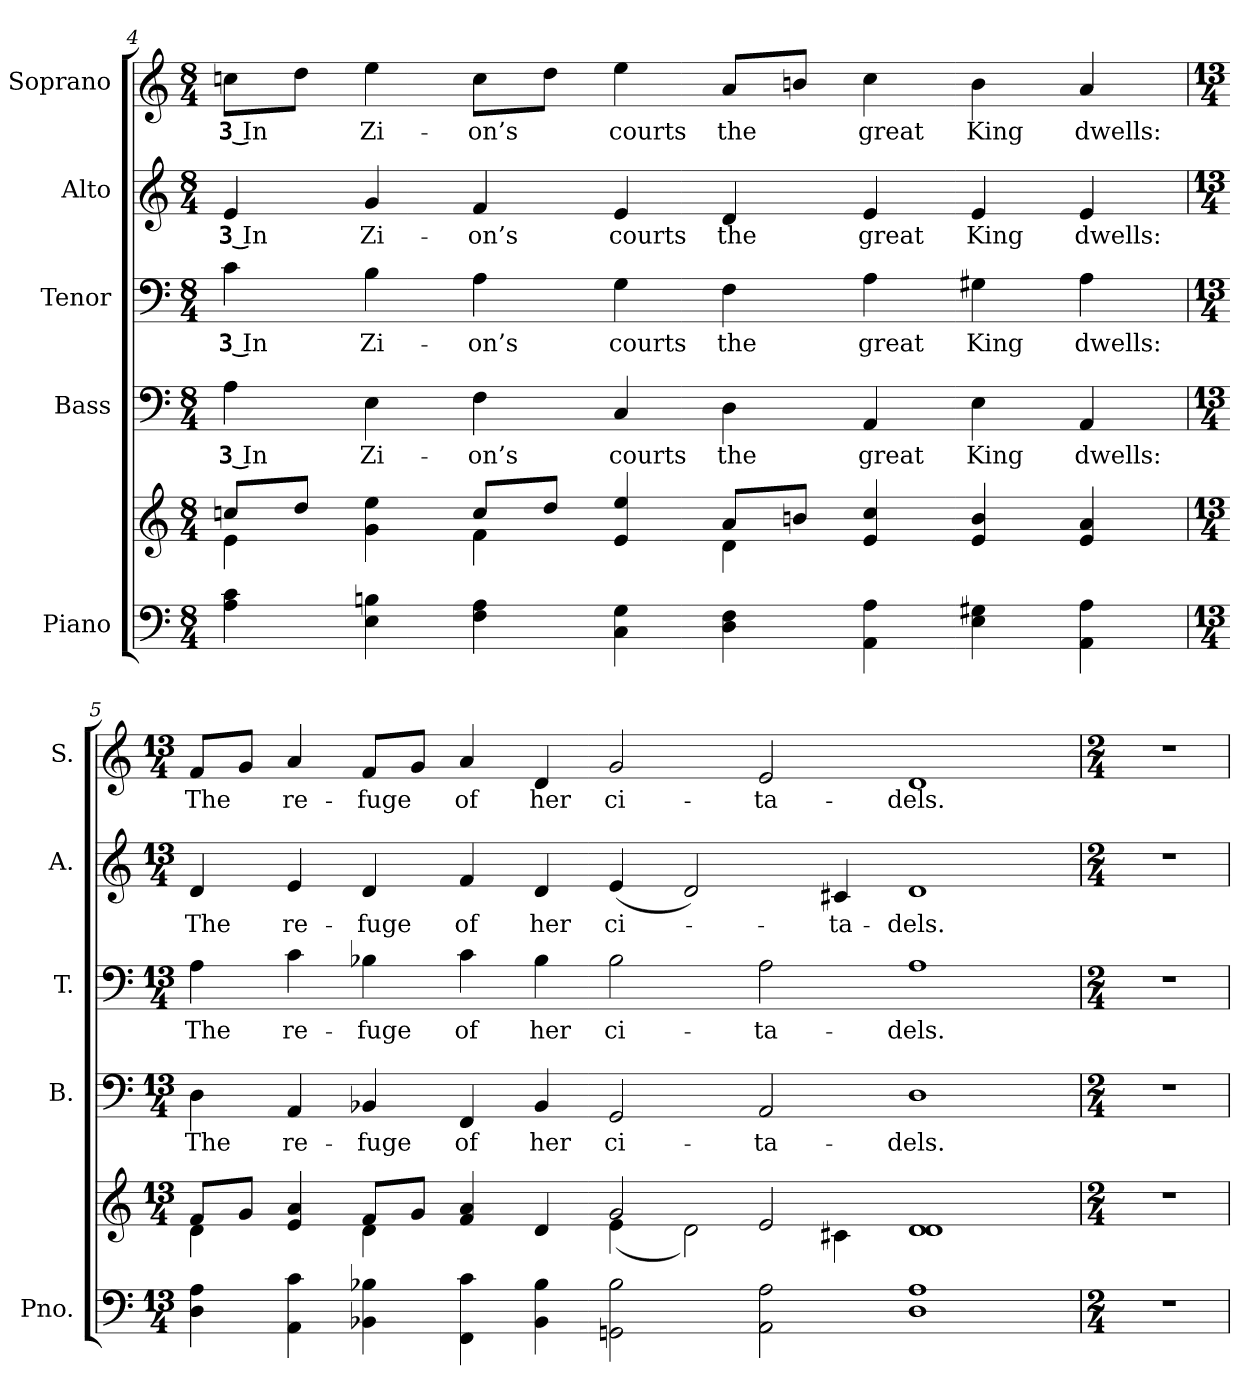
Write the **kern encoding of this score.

**kern	**kern	**kern	**text	**kern	**text	**kern	**text	**kern	**text
*part5	*part5	*part4	*part4	*part3	*part3	*part2	*part2	*part1	*part1
*staff6	*staff5	*staff4	*staff4	*staff3	*staff3	*staff2	*staff2	*staff1	*staff1
*I"Piano	*	*I"Bass	*	*I"Tenor	*	*I"Alto	*	*I"Soprano	*
*I'Pno.	*	*I'B.	*	*I'T.	*	*I'A.	*	*I'S.	*
!!LO:PB:g=z
*clefF4	*clefG2	*clefF4	*	*clefF4	*	*clefG2	*	*clefG2	*
*k[]	*k[]	*k[]	*	*k[]	*	*k[]	*	*k[]	*
*C:	*C:	*C:	*	*C:	*	*C:	*	*C:	*
*M8/4	*M8/4	*M8/4	*	*M8/4	*	*M8/4	*	*M8/4	*
=4	=4	=4	=4	=4	=4	=4	=4	=4	=4
*	*^	*	*	*	*	*	*	*	*
!	!	!	!	!LO:LY:b:color=#000000	!	!	!	!	!	!
!	!	!	!	!	!	!LO:LY:b:color=#000000	!	!	!	!
!	!	!	!	!	!	!	!	!LO:LY:b:color=#000000	!	!
!	!	!	!	!	!	!	!	!	!	!LO:LY:b:color=#000000
4Ai\ 4ci	8ccni/L	4ei\	4Ai\	3 In	4ci\	3 In	4ei/	3 In	8ccni\L	3 In
.	8ddi/J	.	.	.	.	.	.	.	8ddi\J	.
!	!	!	!	!LO:LY:b:color=#000000	!	!	!	!	!	!
!	!	!	!	!	!	!LO:LY:b:color=#000000	!	!	!	!
!	!	!	!	!	!	!	!	!LO:LY:b:color=#000000	!	!
!	!	!	!	!	!	!	!	!	!	!LO:LY:b:color=#000000
4Ei\ 4Bni	4gi\ 4eei	4ryy	4Ei\	Zi-	4Bi\	Zi-	4gi/	Zi-	4eei\	Zi-
!	!	!	!	!LO:LY:b:color=#000000	!	!	!	!	!	!
!	!	!	!	!	!	!LO:LY:b:color=#000000	!	!	!	!
!	!	!	!	!	!	!	!	!LO:LY:b:color=#000000	!	!
!	!	!	!	!	!	!	!	!	!	!LO:LY:b:color=#000000
4Fi\ 4Ai	8cci/L	4fi\	4Fi\	-on’s	4Ai\	-on’s	4fi/	-on’s	8cci\L	-on’s
.	8ddi/J	.	.	.	.	.	.	.	8ddi\J	.
!	!	!	!	!LO:LY:b:color=#000000	!	!	!	!	!	!
!	!	!	!	!	!	!LO:LY:b:color=#000000	!	!	!	!
!	!	!	!	!	!	!	!	!LO:LY:b:color=#000000	!	!
!	!	!	!	!	!	!	!	!	!	!LO:LY:b:color=#000000
4Ci\ 4Gi	4ei/ 4eei	4ryy	4Ci/	courts	4Gi\	courts	4ei/	courts	4eei\	courts
!	!	!	!	!LO:LY:b:color=#000000	!	!	!	!	!	!
!	!	!	!	!	!	!LO:LY:b:color=#000000	!	!	!	!
!	!	!	!	!	!	!	!	!LO:LY:b:color=#000000	!	!
!	!	!	!	!	!	!	!	!	!	!LO:LY:b:color=#000000
4Di\ 4Fi	8ai/L	4di\	4Di\	the	4Fi\	the	4di/	the	8ai/L	the
.	8bni/J	.	.	.	.	.	.	.	8bni/J	.
!	!	!	!	!LO:LY:b:color=#000000	!	!	!	!	!	!
!	!	!	!	!	!	!LO:LY:b:color=#000000	!	!	!	!
!	!	!	!	!	!	!	!	!LO:LY:b:color=#000000	!	!
!	!	!	!	!	!	!	!	!	!	!LO:LY:b:color=#000000
4AAi\ 4Ai	4ei/ 4cci	2ryy	4AAi/	great	4Ai\	great	4ei/	great	4cci\	great
!	!	!	!	!LO:LY:b:color=#000000	!	!	!	!	!	!
!	!	!	!	!	!	!LO:LY:b:color=#000000	!	!	!	!
!	!	!	!	!	!	!	!	!LO:LY:b:color=#000000	!	!
!	!	!	!	!	!	!	!	!	!	!LO:LY:b:color=#000000
4Ei\ 4G#Xi	4ei/ 4bi	.	4Ei\	King	4G#Xi\	King	4ei/	King	4bi\	King
!	!	!	!	!LO:LY:b:color=#000000	!	!	!	!	!	!
!	!	!	!	!	!	!LO:LY:b:color=#000000	!	!	!	!
!	!	!	!	!	!	!	!	!LO:LY:b:color=#000000	!	!
!	!	!	!	!	!	!	!	!	!	!LO:LY:b:color=#000000
4AAi\ 4Ai	4ei/ 4ai	4ryy	4AAi/	dwells:	4Ai\	dwells:	4ei/	dwells:	4ai/	dwells:
!!LO:PB:g=z
=5	=5	=5	=5	=5	=5	=5	=5	=5	=5	=5
*M13/4	*M13/4	*	*M13/4	*	*M13/4	*	*M13/4	*	*M13/4	*
!	!	!	!	!LO:LY:b:color=#000000	!	!	!	!	!	!
!	!	!	!	!	!	!LO:LY:b:color=#000000	!	!	!	!
!	!	!	!	!	!	!	!	!LO:LY:b:color=#000000	!	!
!	!	!	!	!	!	!	!	!	!	!LO:LY:b:color=#000000
4Di\ 4Ai	8fi/L	4di\	4Di\	The	4Ai\	The	4di/	The	8fi/L	The
.	8gi/J	.	.	.	.	.	.	.	8gi/J	.
!	!	!	!	!LO:LY:b:color=#000000	!	!	!	!	!	!
!	!	!	!	!	!	!LO:LY:b:color=#000000	!	!	!	!
!	!	!	!	!	!	!	!	!LO:LY:b:color=#000000	!	!
!	!	!	!	!	!	!	!	!	!	!LO:LY:b:color=#000000
4AAi\ 4ci	4ei/ 4ai	4ryy	4AAi/	re-	4ci\	re-	4ei/	re-	4ai/	re-
!	!	!	!	!LO:LY:b:color=#000000	!	!	!	!	!	!
!	!	!	!	!	!	!LO:LY:b:color=#000000	!	!	!	!
!	!	!	!	!	!	!	!	!LO:LY:b:color=#000000	!	!
!	!	!	!	!	!	!	!	!	!	!LO:LY:b:color=#000000
4BB-Xi\ 4B-Xi	8fi/L	4di\	4BB-Xi/	-fuge	4B-Xi\	-fuge	4di/	-fuge	8fi/L	-fuge
.	8gi/J	.	.	.	.	.	.	.	8gi/J	.
!	!	!	!	!LO:LY:b:color=#000000	!	!	!	!	!	!
!	!	!	!	!	!	!LO:LY:b:color=#000000	!	!	!	!
!	!	!	!	!	!	!	!	!LO:LY:b:color=#000000	!	!
!	!	!	!	!	!	!	!	!	!	!LO:LY:b:color=#000000
4FFi\ 4ci	4fi/ 4ai	2ryy	4FFi/	of	4ci\	of	4fi/	of	4ai/	of
!	!	!	!	!LO:LY:b:color=#000000	!	!	!	!	!	!
!	!	!	!	!	!	!LO:LY:b:color=#000000	!	!	!	!
!	!	!	!	!	!	!	!	!LO:LY:b:color=#000000	!	!
!	!	!	!	!	!	!	!	!	!	!LO:LY:b:color=#000000
4BB-i\ 4B-i	4di/	.	4BB-i/	her	4B-i\	her	4di/	her	4di/	her
!	!	!	!	!LO:LY:b:color=#000000	!	!	!	!	!	!
!	!	!	!	!	!	!LO:LY:b:color=#000000	!	!	!	!
!	!	!	!	!	!	!	!	!LO:LY:b:color=#000000	!	!
!	!	!	!	!	!	!	!	!	!	!LO:LY:b:color=#000000
2GGni\ 2B-i	2gi/	(4ei\	2GGi/	ci-	2B-i\	ci-	(4ei/	ci-	2gi/	ci-
.	.	2di\)	.	.	.	.	2di/)	.	.	.
!	!	!	!	!LO:LY:b:color=#000000	!	!	!	!	!	!
!	!	!	!	!	!	!LO:LY:b:color=#000000	!	!	!	!
!	!	!	!	!	!	!	!	!	!	!LO:LY:b:color=#000000
2AAi\ 2Ai	2ei/	.	2AAi/	-ta-	2Ai\	-ta-	.	.	2ei/	-ta-
!	!	!	!	!	!	!	!	!LO:LY:b:color=#000000	!	!
.	.	4c#Xi\	.	.	.	.	4c#Xi/	-ta-	.	.
!	!	!	!	!LO:LY:b:color=#000000	!	!	!	!	!	!
!	!	!	!	!	!	!LO:LY:b:color=#000000	!	!	!	!
!	!	!	!	!	!	!	!	!LO:LY:b:color=#000000	!	!
!	!	!	!	!	!	!	!	!	!	!LO:LY:b:color=#000000
1Di 1Ai	1di 1di	1ryy	1Di	-dels.	1Ai	-dels.	1di	-dels.	1di	-dels.
*	*v	*v	*	*	*	*	*	*	*	*
!!LO:PB:g=z
=6	=6	=6	=6	=6	=6	=6	=6	=6	=6
*M2/4	*M2/4	*M2/4	*	*M2/4	*	*M2/4	*	*M2/4	*
*	*^	*	*	*	*	*	*	*	*
!LO:N:vis=1	!LO:N:vis=1	!	!LO:N:vis=1	!	!LO:N:vis=1	!	!LO:N:vis=1	!	!LO:N:vis=1	!
*	*v	*v	*	*	*	*	*	*	*	*
2r	2r	2r	.	2r	.	2r	.	2r	.
=	=	=	=	=	=	=	=	=	=
*-	*-	*-	*-	*-	*-	*-	*-	*-	*-
